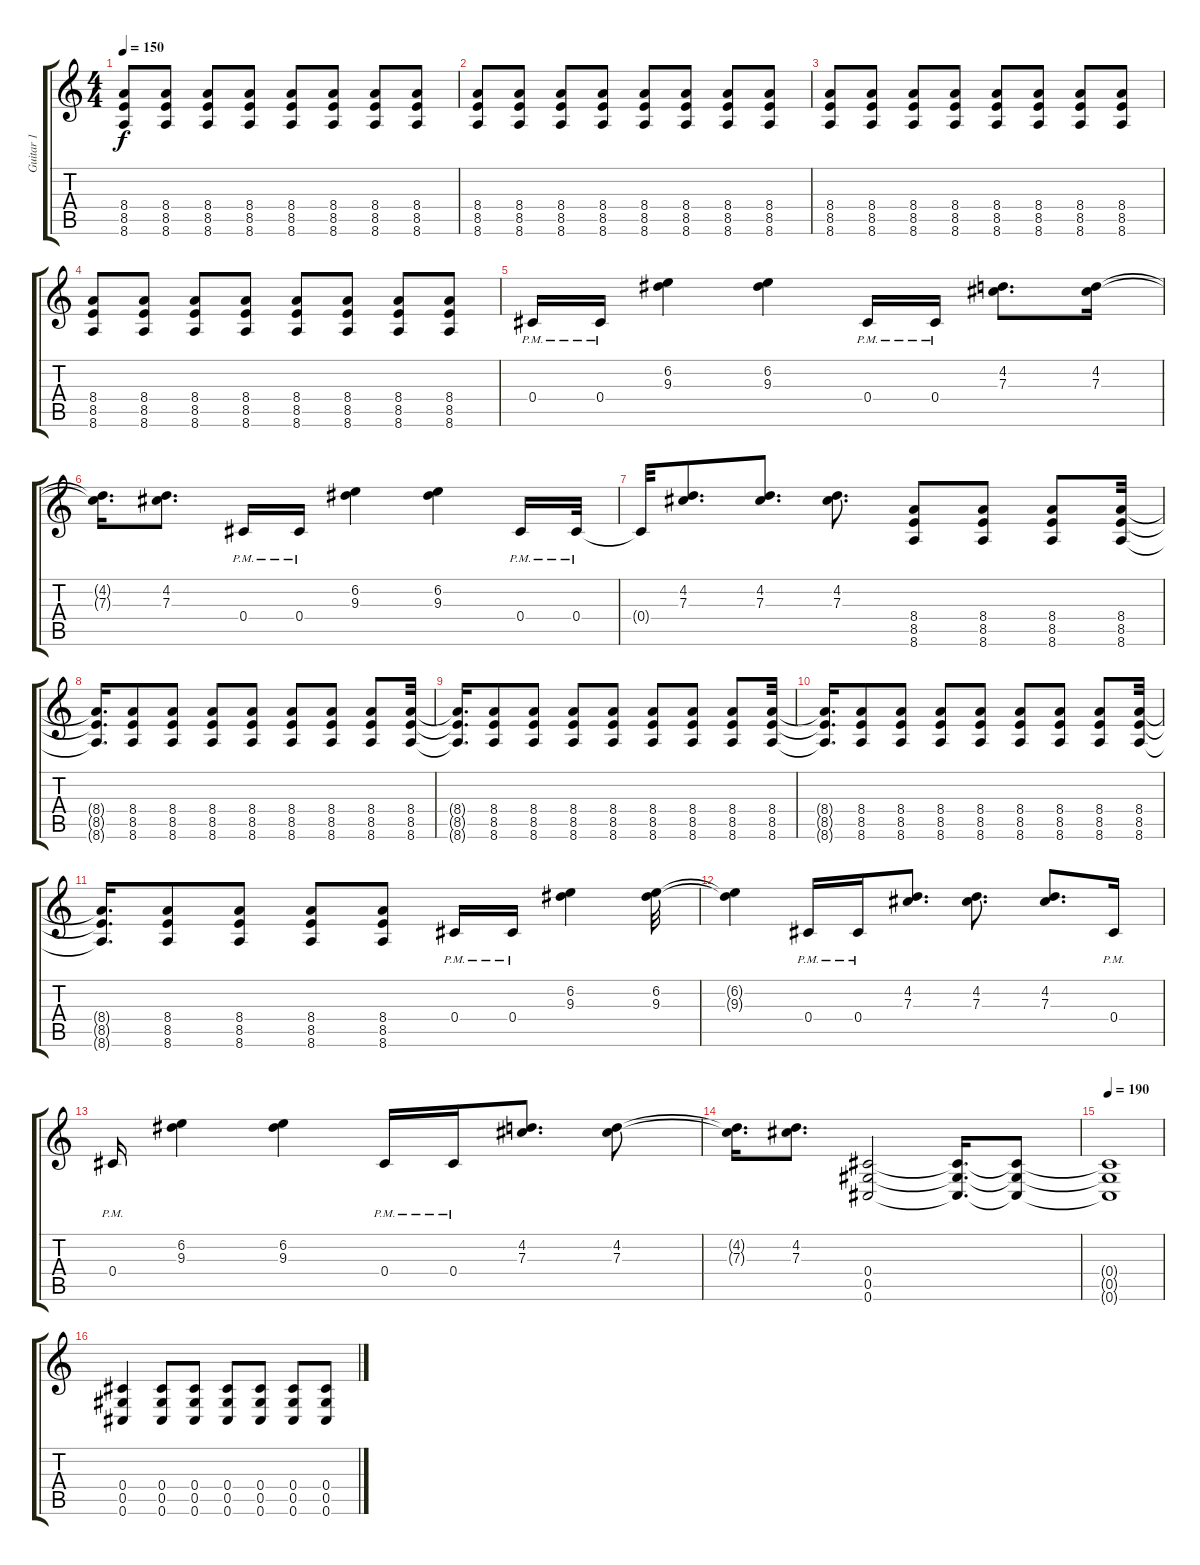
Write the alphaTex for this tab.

\track ("Guitar 1" "Guitar 1") {instrument overdrivenguitar}
\staff {score tabs}
\tuning (Eb4 Bb3 Gb3 Db3 Ab2 Db2) {hide}
\ts (4 4)
\tempo 150
\clef g2
\ks c
(8.4 8.5 8.6).8{dy f} (8.4 8.5 8.6).8 (8.4 8.5 8.6).8 (8.4 8.5 8.6).8 (8.4 8.5 8.6).8 (8.4 8.5 8.6).8 (8.4 8.5 8.6).8 (8.4 8.5 8.6).8 |
(8.4 8.5 8.6).8 (8.4 8.5 8.6).8 (8.4 8.5 8.6).8 (8.4 8.5 8.6).8 (8.4 8.5 8.6).8 (8.4 8.5 8.6).8 (8.4 8.5 8.6).8 (8.4 8.5 8.6).8 |
(8.4 8.5 8.6).8 (8.4 8.5 8.6).8 (8.4 8.5 8.6).8 (8.4 8.5 8.6).8 (8.4 8.5 8.6).8 (8.4 8.5 8.6).8 (8.4 8.5 8.6).8 (8.4 8.5 8.6).8 |
(8.4 8.5 8.6).8 (8.4 8.5 8.6).8 (8.4 8.5 8.6).8 (8.4 8.5 8.6).8 (8.4 8.5 8.6).8 (8.4 8.5 8.6).8 (8.4 8.5 8.6).8 (8.4 8.5 8.6).8 |
0.4{pm}.16 0.4{pm}.16 (6.2 9.3).4 (6.2 9.3).4 0.4{pm}.16 0.4{pm}.16 (4.2 7.3).8{d} (4.2 7.3).16 |
(4.2{t} 7.3{t}).16{d} (4.2 7.3).8{d} 0.4{pm}.16 0.4{pm}.16 (6.2 9.3).4 (6.2 9.3).4 0.4{pm}.16 0.4{pm}.32 |
0.4{t}.32 (4.2 7.3).8{d} (4.2 7.3).8{d} (4.2 7.3).8{d} (8.4 8.5 8.6).8 (8.4 8.5 8.6).8 (8.4 8.5 8.6).8 (8.4 8.5 8.6).32 |
(8.4{t} 8.5{t} 8.6{t}).16{d} (8.4 8.5 8.6).8 (8.4 8.5 8.6).8 (8.4 8.5 8.6).8 (8.4 8.5 8.6).8 (8.4 8.5 8.6).8 (8.4 8.5 8.6).8 (8.4 8.5 8.6).8 (8.4 8.5 8.6).32 |
(8.4{t} 8.5{t} 8.6{t}).16{d} (8.4 8.5 8.6).8 (8.4 8.5 8.6).8 (8.4 8.5 8.6).8 (8.4 8.5 8.6).8 (8.4 8.5 8.6).8 (8.4 8.5 8.6).8 (8.4 8.5 8.6).8 (8.4 8.5 8.6).32 |
(8.4{t} 8.5{t} 8.6{t}).16{d} (8.4 8.5 8.6).8 (8.4 8.5 8.6).8 (8.4 8.5 8.6).8 (8.4 8.5 8.6).8 (8.4 8.5 8.6).8 (8.4 8.5 8.6).8 (8.4 8.5 8.6).8 (8.4 8.5 8.6).32 |
(8.4{t} 8.5{t} 8.6{t}).16{d} (8.4 8.5 8.6).8 (8.4 8.5 8.6).8 (8.4 8.5 8.6).8 (8.4 8.5 8.6).8 0.4{pm}.16 0.4{pm}.16 (6.2 9.3).4 (6.2 9.3).32 |
(6.2{t} 9.3{t}).4 0.4{pm}.16 0.4{pm}.16 (4.2 7.3).8{d} (4.2 7.3).8{d} (4.2 7.3).8{d} 0.4{pm}.16 |
0.4{pm}.16 (6.2 9.3).4 (6.2 9.3).4 0.4{pm}.16 0.4{pm}.16 (4.2 7.3).8{d} (4.2 7.3).8 |
(4.2{t} 7.3{t}).16{d} (4.2 7.3).8{d} (0.4 0.5 0.6).2 (0.4{t} 0.5{t} 0.6{t}).16{d} (0.4{t} 0.5{t} 0.6{t}).8 |
\tempo 190
(0.4{t} 0.5{t} 0.6{t}).1 |
(0.4 0.5 0.6).4 (0.4 0.5 0.6).8 (0.4 0.5 0.6).8 (0.4 0.5 0.6).8 (0.4 0.5 0.6).8 (0.4 0.5 0.6).8 (0.4 0.5 0.6).8
